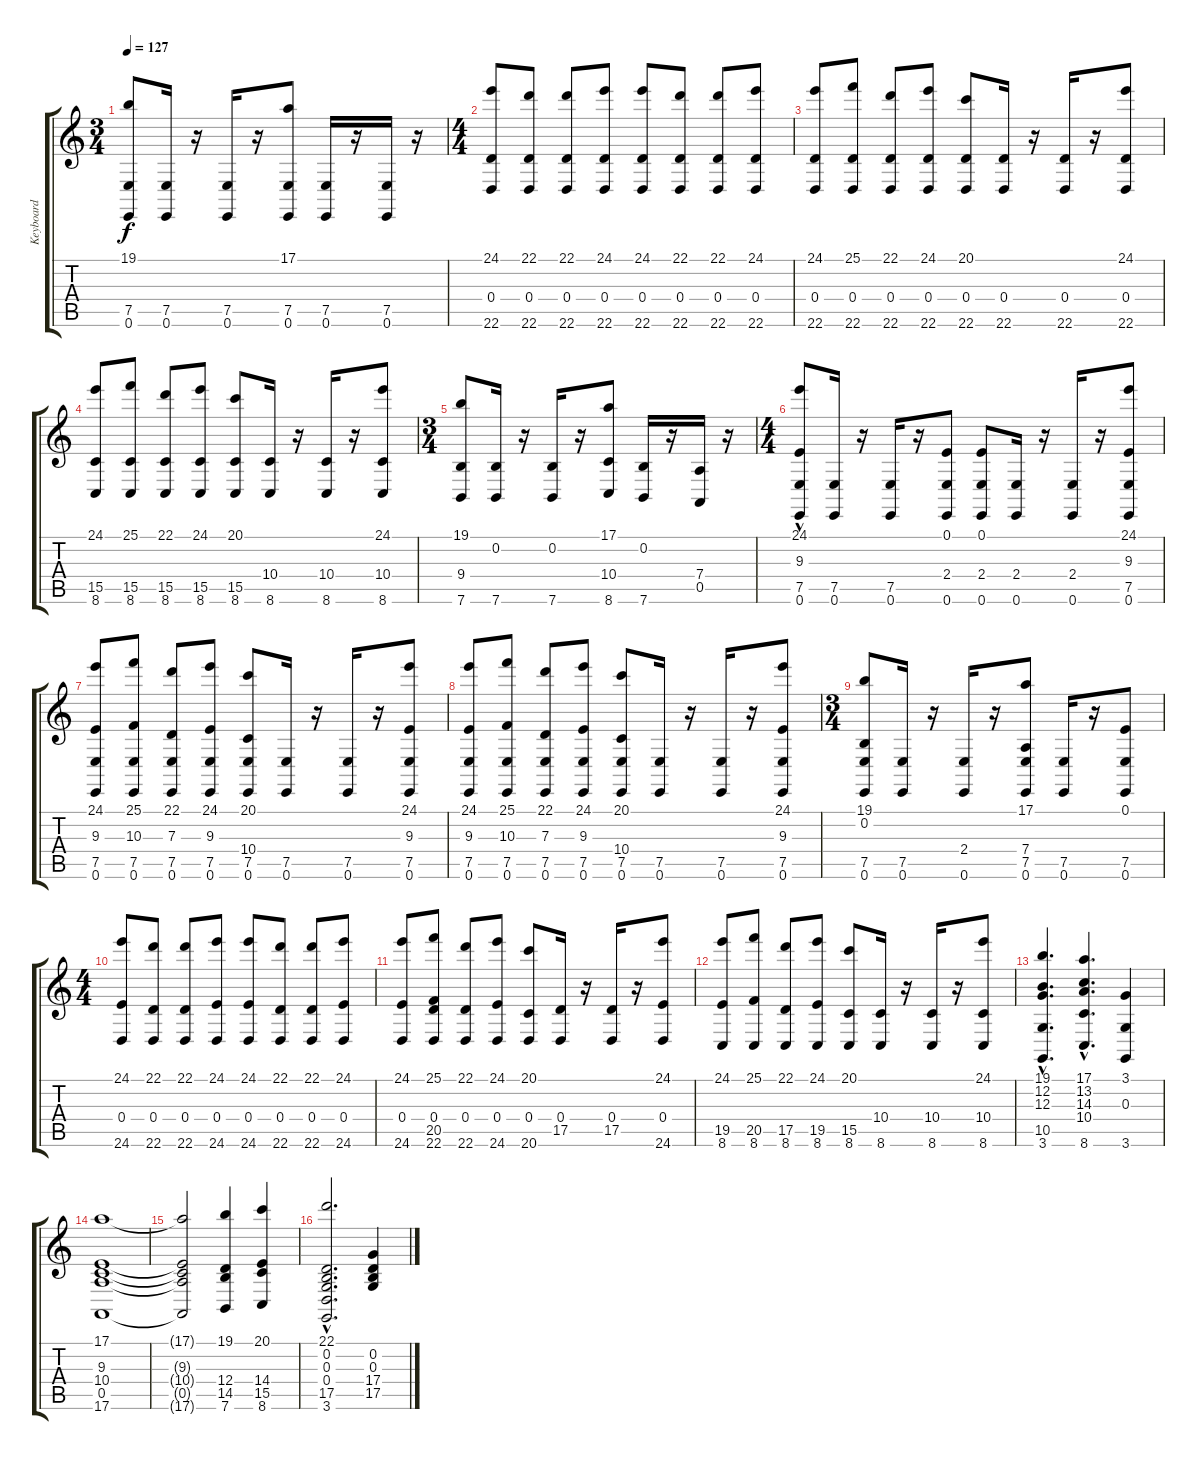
\track ("Keyboard" "Keyboard") {instrument stringensemble1}
\staff {score tabs}
\tuning (E4 B3 G3 D3 A2 E2) {hide}
\ts (3 4)
\tempo 127
\clef g2
\ks c
(19.1 7.5 0.6).8{dy f} (7.5 0.6).16 r.16 (7.5 0.6).16 r.16 (17.1 7.5 0.6).8 (7.5 0.6).16 r.16 (7.5 0.6).16 r.16 |
\ts (4 4)
(24.1 0.4 22.6).8 (22.1 0.4 22.6).8 (22.1 0.4 22.6).8 (24.1 0.4 22.6).8 (24.1 0.4 22.6).8 (22.1 0.4 22.6).8 (22.1 0.4 22.6).8 (24.1 0.4 22.6).8 |
(24.1 0.4 22.6).8 (25.1 0.4 22.6).8 (22.1 0.4 22.6).8 (24.1 0.4 22.6).8 (20.1 0.4 22.6).8 (0.4 22.6).16 r.16 (0.4 22.6).16 r.16 (24.1 0.4 22.6).8 |
(24.1 15.5 8.6).8 (25.1 15.5 8.6).8 (22.1 15.5 8.6).8 (24.1 15.5 8.6).8 (20.1 15.5 8.6).8 (10.4 8.6).16 r.16 (10.4 8.6).16 r.16 (24.1 10.4 8.6).8 |
\ts (3 4)
(19.1 9.4 7.6).8 (0.2 7.6).16 r.16 (0.2 7.6).16 r.16 (17.1 10.4 8.6).8 (0.2 7.6).16 r.16 (7.4 0.5).16 r.16 |
\ts (4 4)
(24.1{hac} 9.3 7.5 0.6).8 (7.5 0.6).16 r.16 (7.5 0.6).16 r.16 (0.1 2.4 0.6).8 (0.1 2.4 0.6).8 (2.4 0.6).16 r.16 (2.4 0.6).16 r.16 (24.1 9.3 7.5 0.6).8 |
(24.1 9.3 7.5 0.6).8 (25.1 10.3 7.5 0.6).8 (22.1 7.3 7.5 0.6).8 (24.1 9.3 7.5 0.6).8 (20.1 10.4 7.5 0.6).8 (7.5 0.6).16 r.16 (7.5 0.6).16 r.16 (24.1 9.3 7.5 0.6).8 |
(24.1 9.3 7.5 0.6).8 (25.1 10.3 7.5 0.6).8 (22.1 7.3 7.5 0.6).8 (24.1 9.3 7.5 0.6).8 (20.1 10.4 7.5 0.6).8 (7.5 0.6).16 r.16 (7.5 0.6).16 r.16 (24.1 9.3 7.5 0.6).8 |
\ts (3 4)
(19.1 0.2 7.5 0.6).8 (7.5 0.6).16 r.16 (2.4 0.6).16 r.16 (17.1 7.4 7.5 0.6).8 (7.5 0.6).16 r.16 (0.1 7.5 0.6).8 |
\ts (4 4)
(24.1 0.4 24.6).8 (22.1 0.4 22.6).8 (22.1 0.4 22.6).8 (24.1 0.4 24.6).8 (24.1 0.4 24.6).8 (22.1 0.4 22.6).8 (22.1 0.4 22.6).8 (24.1 0.4 24.6).8 |
(24.1 0.4 24.6).8 (25.1 0.4 20.5 22.6).8 (22.1 0.4 22.6).8 (24.1 0.4 24.6).8 (20.1 0.4 20.6).8 (0.4 17.5).16 r.16 (0.4 17.5).16 r.16 (24.1 0.4 24.6).8 |
(24.1 19.5 8.6).8 (25.1 20.5 8.6).8 (22.1 17.5 8.6).8 (24.1 19.5 8.6).8 (20.1 15.5 8.6).8 (10.4 8.6).16 r.16 (10.4 8.6).16 r.16 (24.1 10.4 8.6).8 |
(19.1 12.2 12.3{hac} 10.5{hac} 3.6{hac}).4{d} (17.1 13.2{hac} 14.3 10.4{hac} 8.6{hac}).4{d} (3.1 0.3 3.6).4 |
(17.1 9.3 10.4 0.5 17.6).1 |
(17.1{t} 9.3{t} 10.4{t} 0.5{t} 17.6{t}).2 (19.1 12.4 14.5 7.6).4 (20.1 14.4 15.5 8.6).4 |
(22.1 0.2{hac} 0.3{hac} 0.4 17.5{hac} 3.6).2{d} (0.2 0.3 17.4 17.5).4
